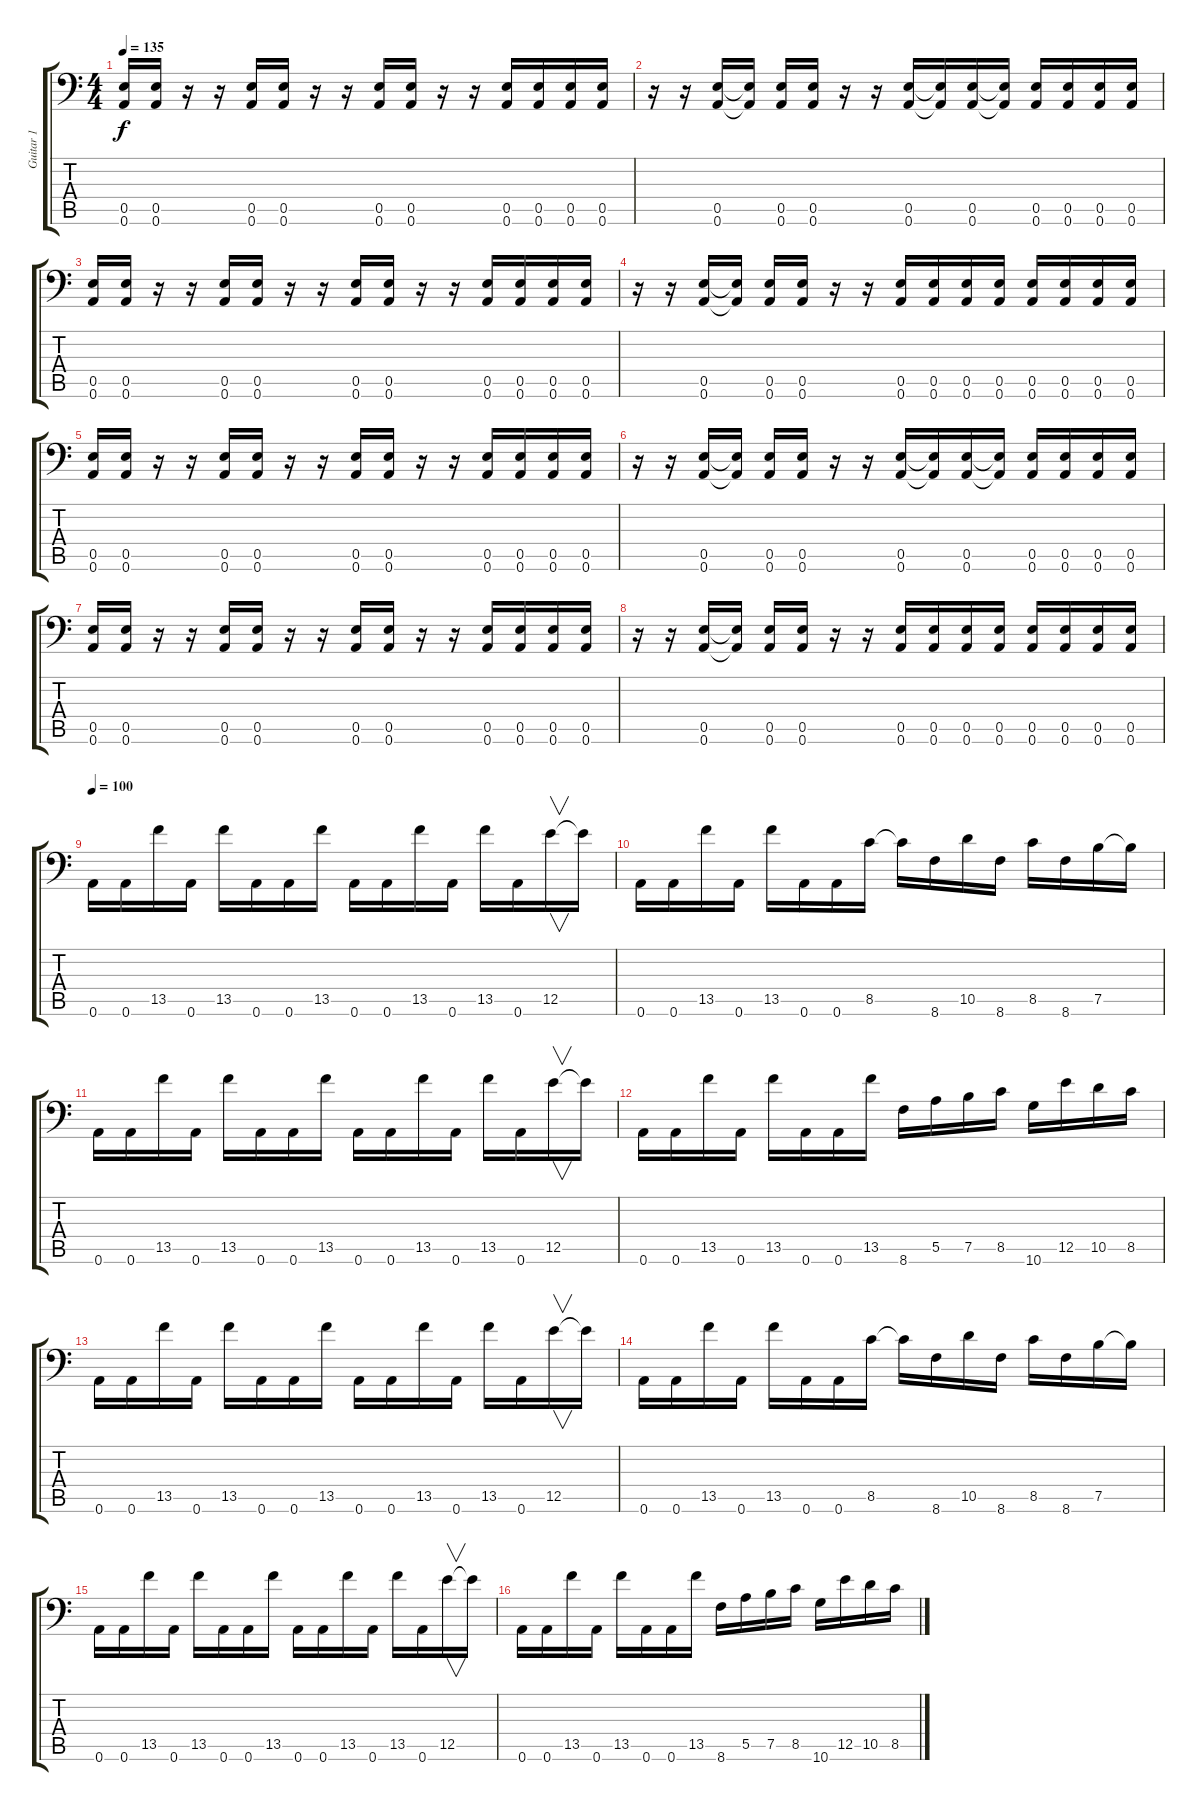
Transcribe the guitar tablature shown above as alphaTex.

\track ("Guitar 1" "Guitar 1") {instrument overdrivenguitar}
\staff {score tabs}
\tuning (B3 Gb3 D3 A2 E2 A1) {hide}
\ts (4 4)
\tempo 135
\clef f4
\ks c
(0.5 0.6).16{dy f} (0.5 0.6).16 r.16 r.16 (0.5 0.6).16 (0.5 0.6).16 r.16 r.16 (0.5 0.6).16 (0.5 0.6).16 r.16 r.16 (0.5 0.6).16 (0.5 0.6).16 (0.5 0.6).16 (0.5 0.6).16 |
r.16 r.16 (0.5 0.6).16 (0.5{t} 0.6{t}).16 (0.5 0.6).16 (0.5 0.6).16 r.16 r.16 (0.5 0.6).16 (0.5{t} 0.6{t}).16 (0.5 0.6).16 (0.5{t} 0.6{t}).16 (0.5 0.6).16 (0.5 0.6).16 (0.5 0.6).16 (0.5 0.6).16 |
(0.5 0.6).16 (0.5 0.6).16 r.16 r.16 (0.5 0.6).16 (0.5 0.6).16 r.16 r.16 (0.5 0.6).16 (0.5 0.6).16 r.16 r.16 (0.5 0.6).16 (0.5 0.6).16 (0.5 0.6).16 (0.5 0.6).16 |
r.16 r.16 (0.5 0.6).16 (0.5{t} 0.6{t}).16 (0.5 0.6).16 (0.5 0.6).16 r.16 r.16 (0.5 0.6).16 (0.5 0.6).16 (0.5 0.6).16 (0.5 0.6).16 (0.5 0.6).16 (0.5 0.6).16 (0.5 0.6).16 (0.5 0.6).16 |
(0.5 0.6).16 (0.5 0.6).16 r.16 r.16 (0.5 0.6).16 (0.5 0.6).16 r.16 r.16 (0.5 0.6).16 (0.5 0.6).16 r.16 r.16 (0.5 0.6).16 (0.5 0.6).16 (0.5 0.6).16 (0.5 0.6).16 |
r.16 r.16 (0.5 0.6).16 (0.5{t} 0.6{t}).16 (0.5 0.6).16 (0.5 0.6).16 r.16 r.16 (0.5 0.6).16 (0.5{t} 0.6{t}).16 (0.5 0.6).16 (0.5{t} 0.6{t}).16 (0.5 0.6).16 (0.5 0.6).16 (0.5 0.6).16 (0.5 0.6).16 |
(0.5 0.6).16 (0.5 0.6).16 r.16 r.16 (0.5 0.6).16 (0.5 0.6).16 r.16 r.16 (0.5 0.6).16 (0.5 0.6).16 r.16 r.16 (0.5 0.6).16 (0.5 0.6).16 (0.5 0.6).16 (0.5 0.6).16 |
r.16 r.16 (0.5 0.6).16 (0.5{t} 0.6{t}).16 (0.5 0.6).16 (0.5 0.6).16 r.16 r.16 (0.5 0.6).16 (0.5 0.6).16 (0.5 0.6).16 (0.5 0.6).16 (0.5 0.6).16 (0.5 0.6).16 (0.5 0.6).16 (0.5 0.6).16 |
\tempo 100
0.6.16 0.6.16 13.5.16 0.6.16 13.5.16 0.6.16 0.6.16 13.5.16 0.6.16 0.6.16 13.5.16 0.6.16 13.5.16 0.6.16 12.5.16{v} 12.5{t}.16 |
0.6.16 0.6.16 13.5.16 0.6.16 13.5.16 0.6.16 0.6.16 8.5.16 8.5{t}.16 8.6.16 10.5.16 8.6.16 8.5.16 8.6.16 7.5.16 7.5{t}.16 |
0.6.16 0.6.16 13.5.16 0.6.16 13.5.16 0.6.16 0.6.16 13.5.16 0.6.16 0.6.16 13.5.16 0.6.16 13.5.16 0.6.16 12.5.16{v} 12.5{t}.16 |
0.6.16 0.6.16 13.5.16 0.6.16 13.5.16 0.6.16 0.6.16 13.5.16 8.6.16 5.5.16 7.5.16 8.5.16 10.6.16 12.5.16 10.5.16 8.5.16 |
0.6.16 0.6.16 13.5.16 0.6.16 13.5.16 0.6.16 0.6.16 13.5.16 0.6.16 0.6.16 13.5.16 0.6.16 13.5.16 0.6.16 12.5.16{v} 12.5{t}.16 |
0.6.16 0.6.16 13.5.16 0.6.16 13.5.16 0.6.16 0.6.16 8.5.16 8.5{t}.16 8.6.16 10.5.16 8.6.16 8.5.16 8.6.16 7.5.16 7.5{t}.16 |
0.6.16 0.6.16 13.5.16 0.6.16 13.5.16 0.6.16 0.6.16 13.5.16 0.6.16 0.6.16 13.5.16 0.6.16 13.5.16 0.6.16 12.5.16{v} 12.5{t}.16 |
0.6.16 0.6.16 13.5.16 0.6.16 13.5.16 0.6.16 0.6.16 13.5.16 8.6.16 5.5.16 7.5.16 8.5.16 10.6.16 12.5.16 10.5.16 8.5.16
